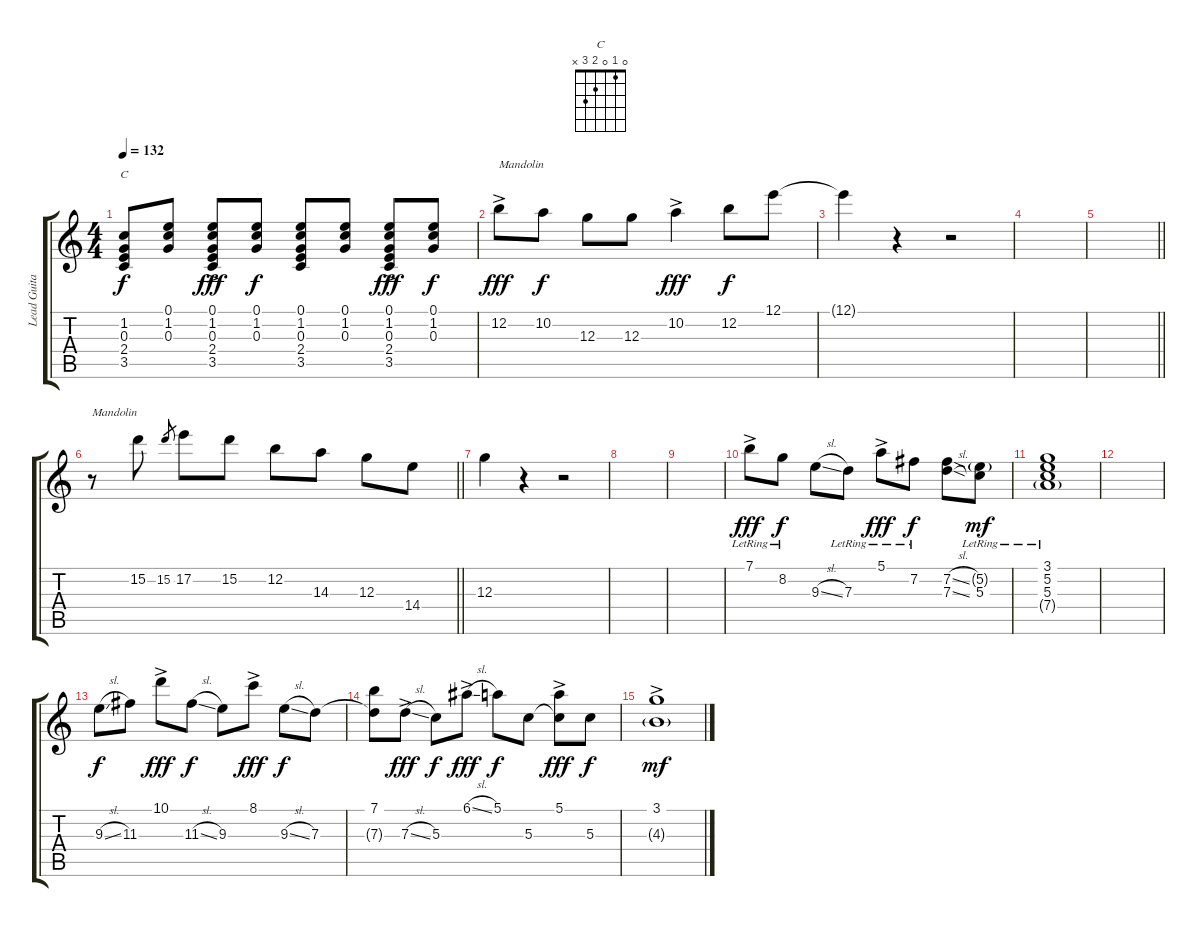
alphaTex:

\track ("Lead Guitar" "Lead Guita") {instrument electricguitarclean}
\staff {score tabs}
\tuning (E4 B3 G3 D3 A2 E2) {hide}
\chord ("C" 0 1 0 2 3 x)
\ts (4 4)
\tempo 132
\clef g2
\ks c
(1.2 0.3 2.4 3.5).8{ch "C" dy f} (0.1 1.2 0.3).8 (0.1{ac} 1.2 0.3 2.4 3.5).8{dy fff} (0.1 1.2 0.3).8{dy f} (0.1 1.2 0.3 2.4 3.5).8 (0.1 1.2 0.3).8 (0.1{ac} 1.2 0.3 2.4 3.5).8{dy fff} (0.1 1.2 0.3).8{dy f} |
12.2{ac}.8{txt "Mandolin" dy fff volume 11} 10.2.8{dy f} 12.3.8 12.3.8 10.2{ac}.4{dy fff} 12.2.8{dy f} 12.1.8 |
12.1{t}.4 r.4 r.2 |
|
\barLineRight lightlight
|
\barLineRight lightlight
r.8{txt "Mandolin"} 15.2.8 15.2.8{gr} 17.2.8 15.2.8 12.2.8 14.3.8 12.3.8 14.4.8 |
12.3.4 r.4 r.2 |
|
|
7.1{ac lr}.8{dy fff} 8.2{lr}.8{dy f} 9.3{sl}.8 7.3{lr}.8 5.1{ac lr}.8{dy fff} 7.2{lr}.8{dy f} (7.2{sl} 7.3{sl}).8 (5.2{g lr} 5.3{lr}).8{dy mf} |
(3.1{lr} 5.2{lr} 5.3{lr} 7.4{g lr}).1 |
|
9.3{sl}.8{dy f} 11.3.8 10.1{ac}.8{dy fff} 11.3{sl}.8{dy f} 9.3.8 8.1{ac}.8{dy fff} 9.3{sl}.8{dy f} 7.3.8 |
(7.1 7.3{t}).8 7.3{sl ac}.8{dy fff} 5.3.8{dy f} 6.1{sl ac}.8{dy fff} 5.1.8{dy f} 5.3.8 (5.1{ac} 5.3{t}).8{dy fff} 5.3.8{dy f} |
(3.1{ac} 4.3{g}).1{dy mf}
